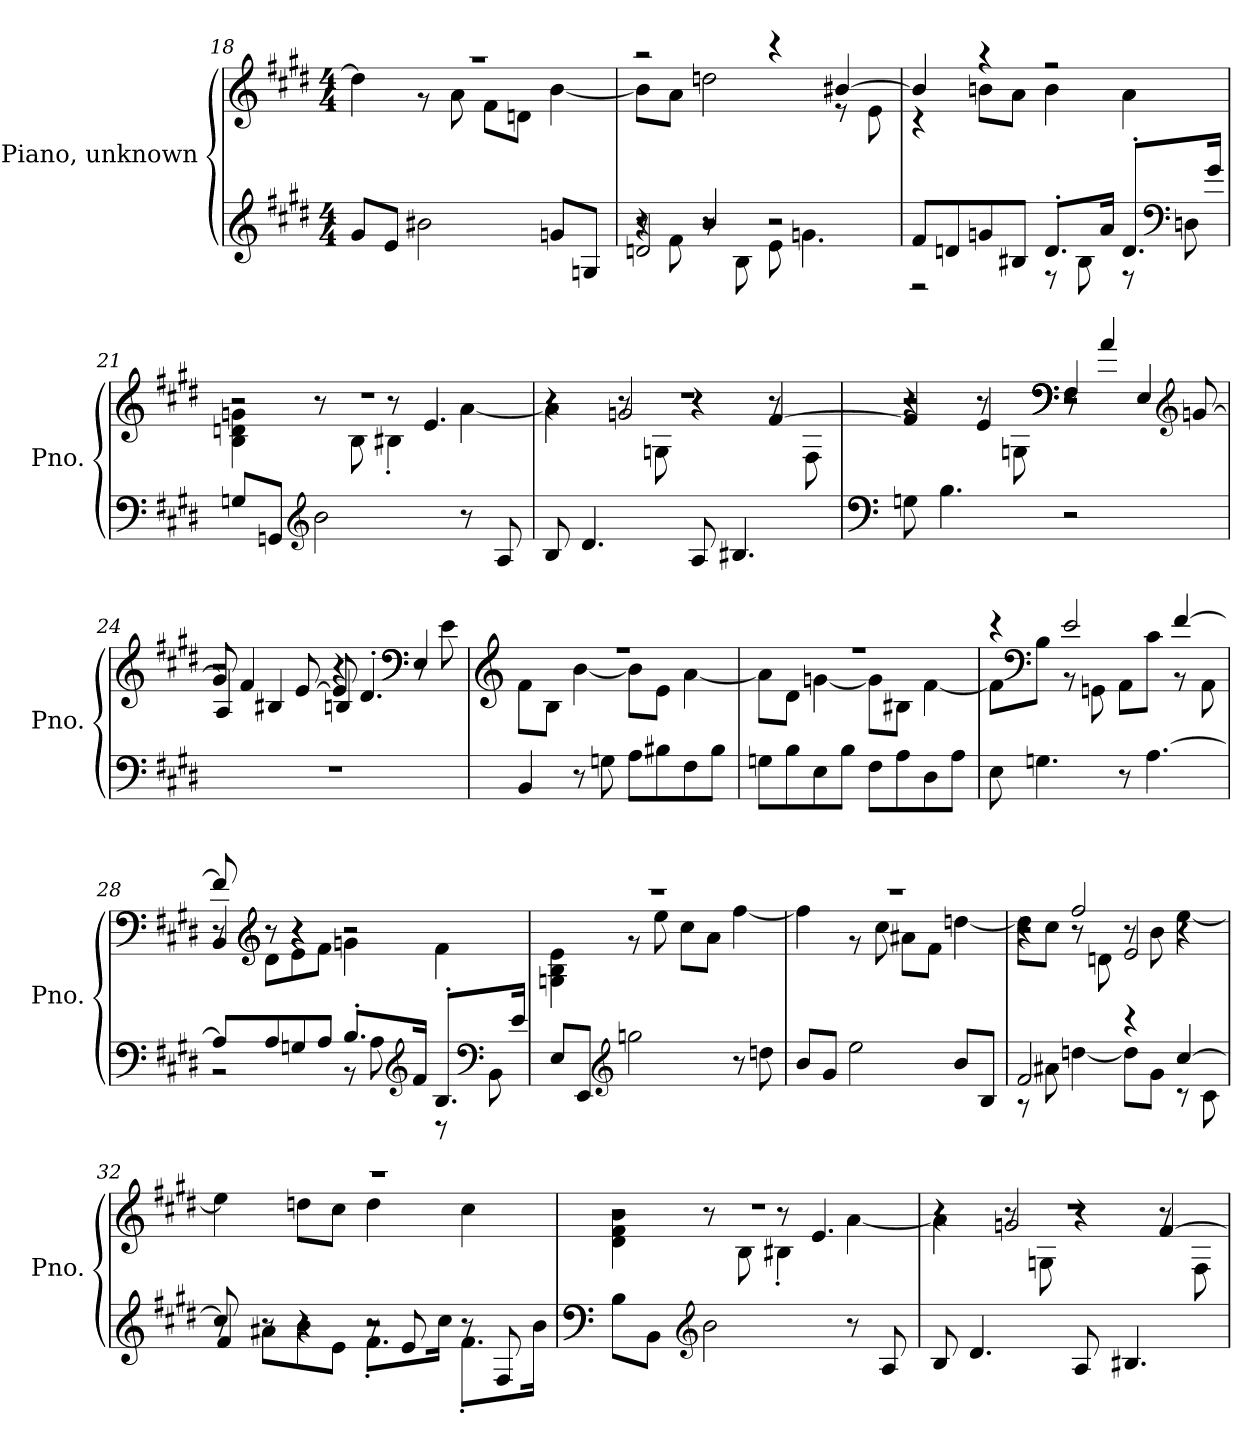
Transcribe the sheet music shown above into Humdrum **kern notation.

**kern	**kern
*part1	*part1
*staff2	*staff1
*I"Piano, unknown	*
*I'Pno.	*
*clefG2	*clefG2
*k[f#c#g#d#]	*k[f#c#g#d#]
*M4/4	*M4/4
=18	=18
*	*^
8g#/L	1r	4dd\]
8e/J	.	.
2b#X\	.	8r
.	.	8a\
.	.	8f#\L
.	.	8dn\J
8gn/L	.	[4b\
8Gn/J	.	.
!!LO:PB:g=z	!!
=19	=19	=19
*^	*	*
*	*^	*	*
4r	8r	2dn/	2r	8b\L]
.	8f#\	.	.	8a\J
4b/	8r	.	.	2ddn\
.	8B\	.	.	.
2r	8e\	2r	4r	.
.	4.gn\	.	.	.
.	.	.	[4b#X/	8r
.	.	.	.	8e\
*	*v	*v	*	*
=20	=20	=20	=20
8f#/L	2r	4b#/]	4r
8dn/	.	.	.
8gn/	.	4r	8bn\L
8B#X/J	.	.	8a\J
8.d'/L	8r	2r	4b\
.	8B#\	.	.
16a/Jk	.	.	.
8.d'/L	8r	.	4a\
*clefF4	*	*	*
.	8Dn\	.	.
16g/Jk	.	.	.
*v	*v	*	*
=21	=21	=21
*	*	*^
8Gn/L	1r	4B\ 4dn\ 4gn\	2r
8GGn/J	.	.	.
*clefG2	*	*	*
2b\	.	8r	.
.	.	8B\	.
.	.	4B#X'\	8r
.	.	.	4.e/
8r	.	[4a\	.
8A/	.	.	.
!!LO:LB:g=z	!!	!!
=22	=22	=22	=22
8B/	1r	4a\]	4r
4.d#/	.	.	.
.	.	8r	2gn/
.	.	8Gn\	.
8A/	.	4r	.
4.B#X/	.	.	.
.	.	8r	[4f#/
.	.	8F#\	.
=23	=23	=23	=23
*clefF4	*	*	*
8Gn\	2r	4r	4f#/]
4.B\	.	.	.
.	.	8r	4e/
.	.	8Gn\	.
*	*clefF4	*	*
2r	8r	2r	4F#/
.	4a/	.	.
.	.	.	4E/
*	*clefG2	*	*
.	[8gn/	.	.
=24	=24	=24	=24
1r	8g/]	2r	4A/
.	4f#/	.	.
.	.	.	4B#X/
.	[8e/	.	.
.	8e/]	4r	4Bn/
.	4.d#'/	.	.
*	*clefF4	*	*
.	.	8r	4E/
.	.	8e\	.
*	*v	*v	*v
!!LO:LB:g=z
=25	=25
*	*clefG2
*	*^
4BB/	1r	8f#\L
.	.	8B\J
8r	.	[4b\
8Gn\	.	.
8A\L	.	8b\L]
8B#X\	.	8e\J
8F#\	.	[4a\
8B#\J	.	.
=26	=26	=26
8Gn\L	1r	8a\L]
8B\	.	8d#\J
8E\	.	[4gn\
8B\J	.	.
8F#\L	.	8g\L]
8A\	.	8B#X\J
8D#\	.	[4f#\
8A\J	.	.
=27	=27	=27
8E\	4r	8f#\L]
*	*clefF4	*
4.Gn\	.	8B\J
.	2e/	8r
.	.	8GGn\
8r	.	8AA\L
[4.A\	.	8c#\J
.	[4f#/	8r
.	.	8AA\
!!LO:LB:g=z
=28	=28	=28
*^	*	*^
8A/L]	2r	8f#/]	8r	4BB/
*	*	*clefG2	*	*
8A/	.	8r	8d#\L	.
8Gn/	.	4r	8e\	4r
8A/J	.	.	8f#\J	.
8.B'/L	8r	2r	4gn\	2r
.	8A\	.	.	.
*clefG2	*	*	*	*
16f#/Jk	.	.	.	.
8.B'/L	8r	.	4f#\	.
*clefF4	*	*	*	*
.	8BB\	.	.	.
16e/Jk	.	.	.	.
*v	*v	*	*	*
*	*	*v	*v
=29	=29	=29
8E/L	1r	4Gn\ 4B\ 4e\
8EE/J	.	.
*clefG2	*	*
2ggn\	.	8r
.	.	8ee\
.	.	8cc#\L
.	.	8a\J
8r	.	[4ff#\
8ddn\	.	.
=30	=30	=30
8b/L	1r	4ff#\]
8g#/J	.	.
2ee\	.	8r
.	.	8cc#\
.	.	8a#X\L
.	.	8f#\J
8b/L	.	[4ddn\
8B/J	.	.
!!LO:LB:g=z
=31	=31	=31
*^	*	*^
2f#/	8r	4r	8dd\L]	2r
.	8a#X\	.	8cc#\J	.
.	[4ddn\	2ff#/	8r	.
.	.	.	8dn\	.
4r	8dd\L]	.	8r	2e/
.	8g#\J	.	8b\	.
[4cc#/	8r	4r	[4ee\	.
.	8c#\	.	.	.
*	*	*	*v	*v
=32	=32	=32	=32
*	*^	*	*
8cc#/]	8r	4f#/	1r	4ee\]
8r	8a#X\L	.	.	.
4r	8b\	4r	.	8ddn\L
.	8e\J	.	.	8cc#\J
2r	8.f#'\L	8r	.	4dd\
.	.	8e/	.	.
.	16cc#\Jk	.	.	.
.	8.f#'\L	8r	.	4cc#\
.	.	8F#/	.	.
.	16b\Jk	.	.	.
*v	*v	*v	*	*
*	*v	*v
=33	=33
*clefF4	*
*	*^
*	*	*^
8B\L	1r	4d#\ 4f#\ 4b\	2r
8BB\J	.	.	.
*clefG2	*	*	*
2b\	.	8r	.
.	.	8B\	.
.	.	4B#X'\	8r
.	.	.	4.e/
8r	.	[4a\	.
8A/	.	.	.
!!LO:LB:g=z	!!	!!
=34	=34	=34	=34
8B/	1r	4a\]	4r
4.d#/	.	.	.
.	.	8r	2gn/
.	.	8Gn\	.
8A/	.	4r	.
4.B#X/	.	.	.
.	.	8r	[4f#/
.	.	8F#\	.
*	*v	*v	*v
=	=
*-	*-
